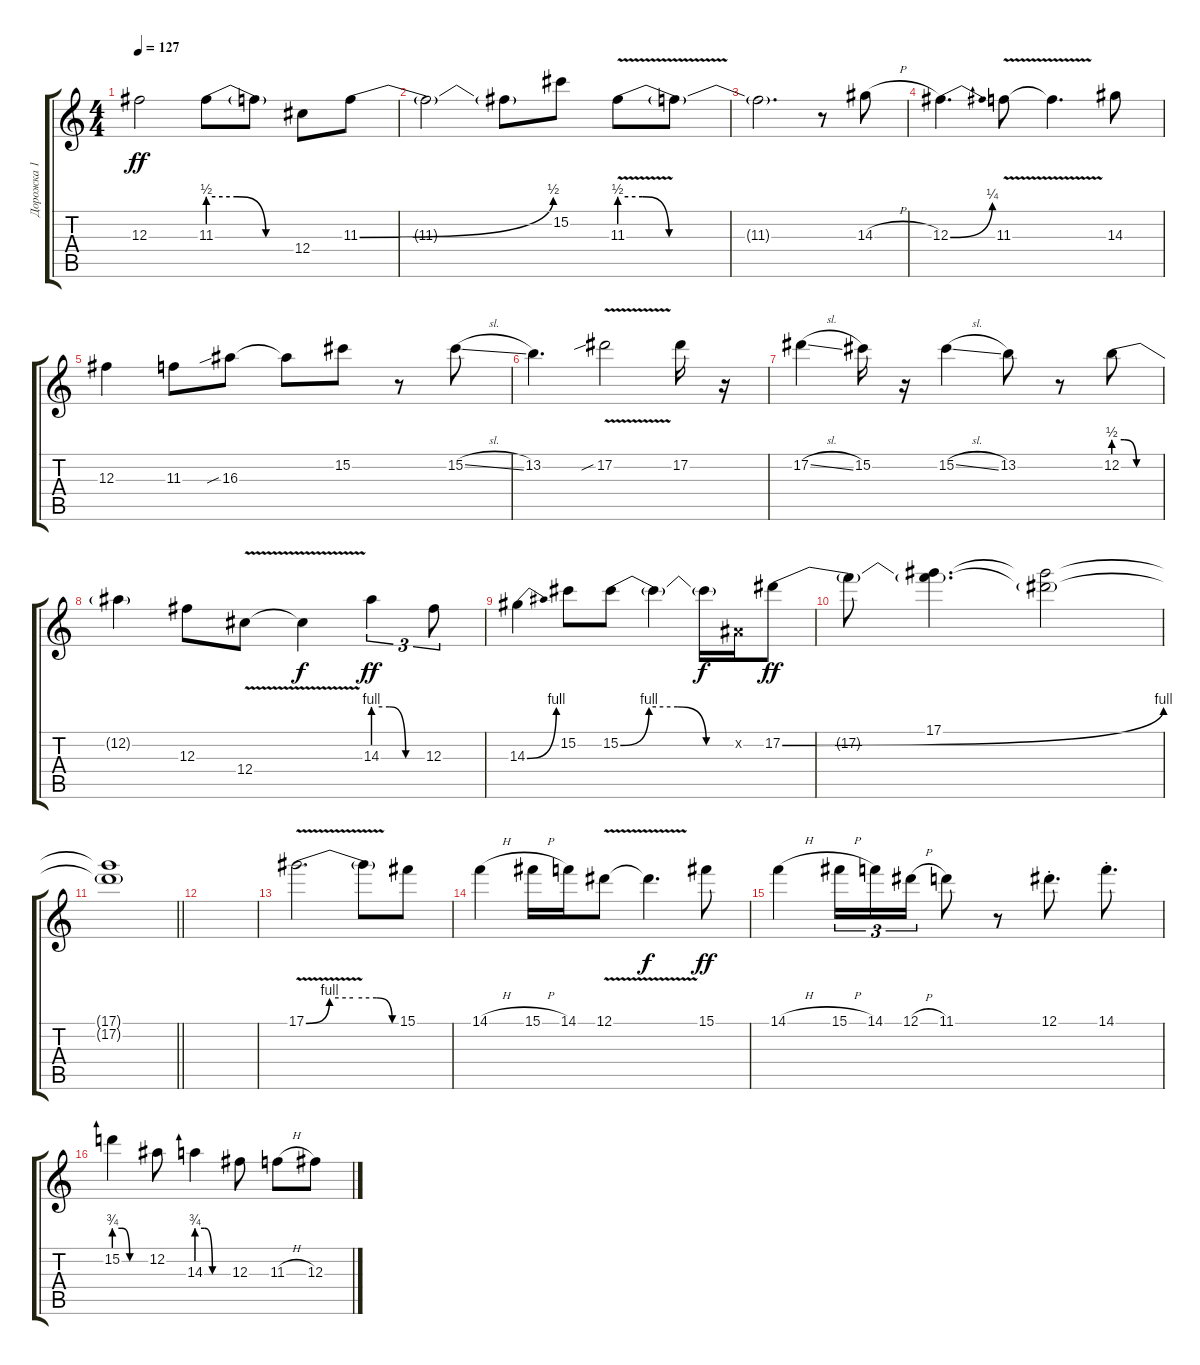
\track ("Дорожка 1" "Дорожка 1") {instrument overdrivenguitar}
\staff {score tabs}
\tuning (Eb4 Bb3 Gb3 Db3 Ab2 Eb2) {hide}
\ts (4 4)
\tempo 127
\clef g2
\ks c
12.3.2{dy ff} 11.3{be (custom 0 2 20 2 40 0 60 0)}.8 11.3{t}.8 12.4.8 11.3{be (bend 0 0 60 2)}.8 |
11.3{t}.2 11.3{t}.8 15.2.8 11.3{be (custom 0 2 7 2 15 0 20 0 40 0 60 0) v}.8 11.3{t}.8 |
11.3{t}.2{d} r.8 14.3{h}.8 |
12.3{be (bend 0 0 60 1)}.4{d} 11.3{v}.8 11.3{t}.4{d} 14.3.8 |
12.3.4 11.3.8 16.3{sib}.8 16.3{t}.8 15.2.8 r.8 15.2{sl}.8 |
13.2.4{d} 17.2{v sib}.2 17.2.16 r.16 |
17.2{sl}.4 15.2.16 r.16 15.2{sl}.4 13.2.8 r.8 12.2{be (custom 0 2 14 2 30 0 60 0)}.8 |
12.2{t}.4 12.3.8 12.4{v}.8 12.4{v t}.4{dy f} 14.3{be (custom 0 4 20 4 40 0 60 0)}.4{tu (3 2) dy ff} 12.3.8{tu (3 2)} |
14.3{be (bend 0 0 60 4)}.4 15.2.8 15.2{be (custom 0 0 15 4 30 4 45 0 60 0)}.8 15.2{t}.4 15.2{t}.16{dy f} 0.2{x}.16 17.2{be (bend 0 0 60 4)}.8{dy ff} |
17.2{t}.8 (17.1 17.2{t}).4{d} (17.1{t} 17.2{t}).2 |
\barLineRight lightlight
(17.1{t} 17.2{t}).1 |
|
17.1{be (custom 0 0 15 4 30 4 45 4 55 0 60 0) v}.2{d} 17.1{t}.8 15.1.8 |
14.1{h}.4 15.1{h}.16 14.1.16 12.1{v}.8 12.1{t}.4{d dy f} 15.1.8{dy ff} |
14.1{h}.4 15.1{h}.16{tu (3 2)} 14.1.16{tu (3 2)} 12.1{h}.16{tu (3 2)} 11.1.8 r.8 12.1{st}.8{d} 14.1{st}.8{d} |
15.2{be (custom 0 3 15 3 30 0 60 0)}.4 12.2.8 14.3{be (custom 0 3 15 3 30 0 60 0)}.4 12.3.8 11.3{h}.8 12.3.8
